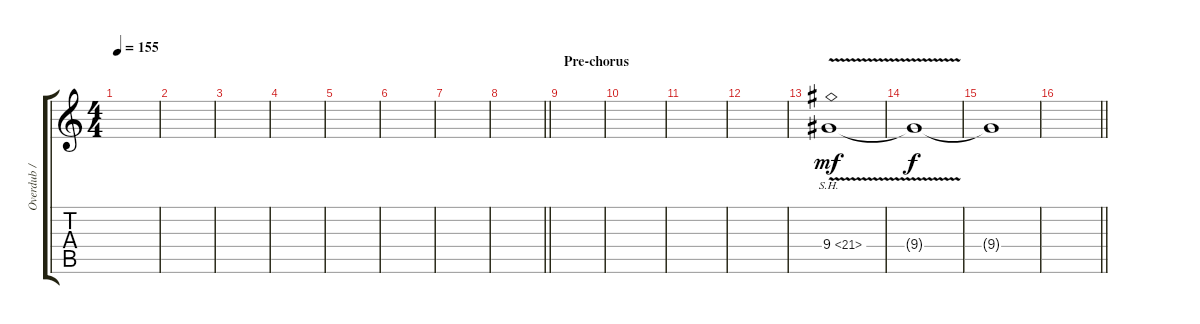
\track ("Overdub / Effects" "Overdub / ") {instrument distortionguitar}
\staff {score tabs}
\tuning (Db4 Ab3 E3 B2 Gb2 Db2) {hide}
\ts (4 4)
\section ("" "")
\tempo 155
\clef g2
\ks c
|
|
|
|
|
|
|
\barLineRight lightlight
|
\section ("" "Pre-chorus")
|
|
|
|
9.4{sh 12 v}.1{dy mf} |
9.4{t}.1{dy f} |
9.4{t}.1 |
\barLineRight lightlight
